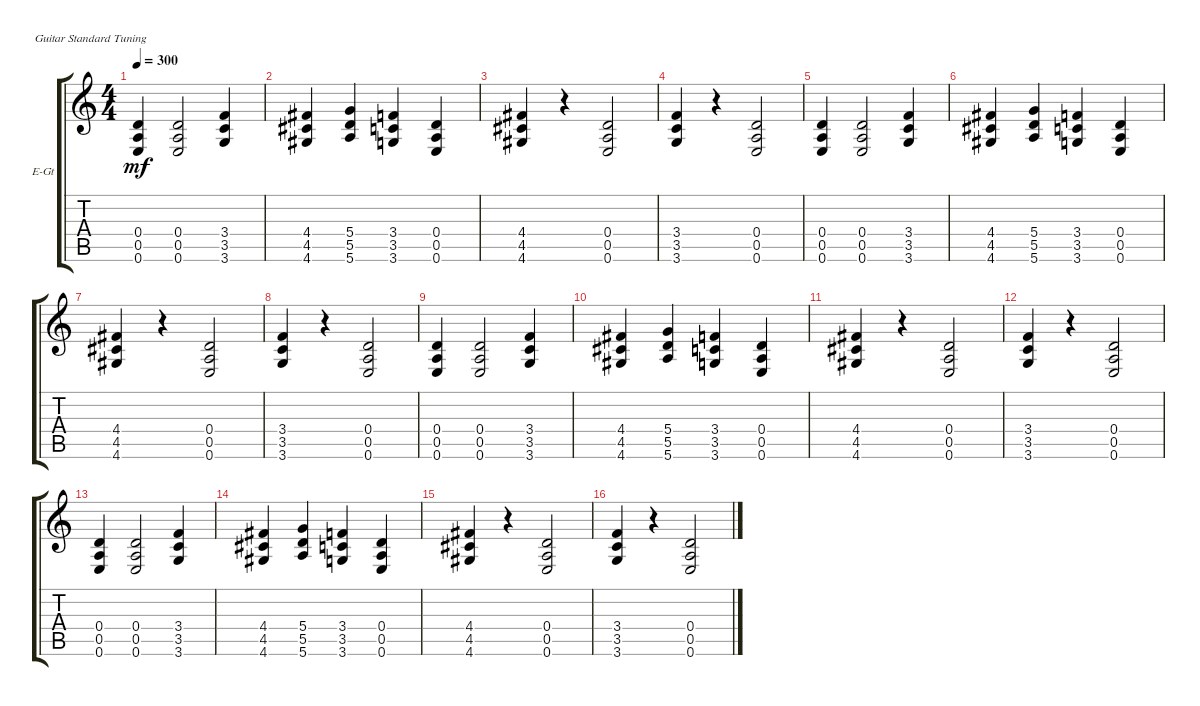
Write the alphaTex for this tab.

\defaultSystemsLayout 4
\bracketExtendMode groupsimilarinstruments
\firstSystemTrackNameOrientation horizontal
\otherSystemsTrackNameOrientation horizontal
\track ("Гитара 2" "E-Gt") {instrument distortionguitar}
\staff {score tabs}
\tuning (E4 B3 G3 D3 A2 E2)
\ts (4 4)
\tempo 300
\clef g2
\ks c
(0.6 0.5 0.4).4{dy mf} (0.6 0.4 0.5).2 (3.6 3.5 3.4).4 |
(4.6 4.4 4.5).4 (5.6 5.5 5.4).4 (3.6 3.4 3.5).4 (0.6 0.5 0.4).4 |
(4.6 4.4 4.5).4 r.4 (0.6 0.5 0.4).2 |
(3.6 3.5 3.4).4 r.4 (0.6 0.5 0.4).2 |
(0.6 0.5 0.4).4 (0.6 0.4 0.5).2 (3.6 3.5 3.4).4 |
(4.6 4.4 4.5).4 (5.6 5.5 5.4).4 (3.6 3.4 3.5).4 (0.6 0.5 0.4).4 |
(4.6 4.4 4.5).4 r.4 (0.6 0.5 0.4).2 |
(3.6 3.5 3.4).4 r.4 (0.6 0.5 0.4).2 |
(0.6 0.5 0.4).4 (0.6 0.4 0.5).2 (3.6 3.5 3.4).4 |
(4.6 4.4 4.5).4 (5.6 5.5 5.4).4 (3.6 3.4 3.5).4 (0.6 0.5 0.4).4 |
(4.6 4.4 4.5).4 r.4 (0.6 0.5 0.4).2 |
(3.6 3.5 3.4).4 r.4 (0.6 0.5 0.4).2 |
(0.6 0.5 0.4).4 (0.6 0.5 0.4).2 (3.6 3.5 3.4).4 |
(4.6 4.5 4.4).4 (5.6 5.5 5.4).4 (3.6 3.5 3.4).4 (0.6 0.5 0.4).4 |
(4.6 4.5 4.4).4 r.4 (0.5 0.6 0.4).2 |
(3.6 3.5 3.4).4 r.4 (0.6 0.5 0.4).2
